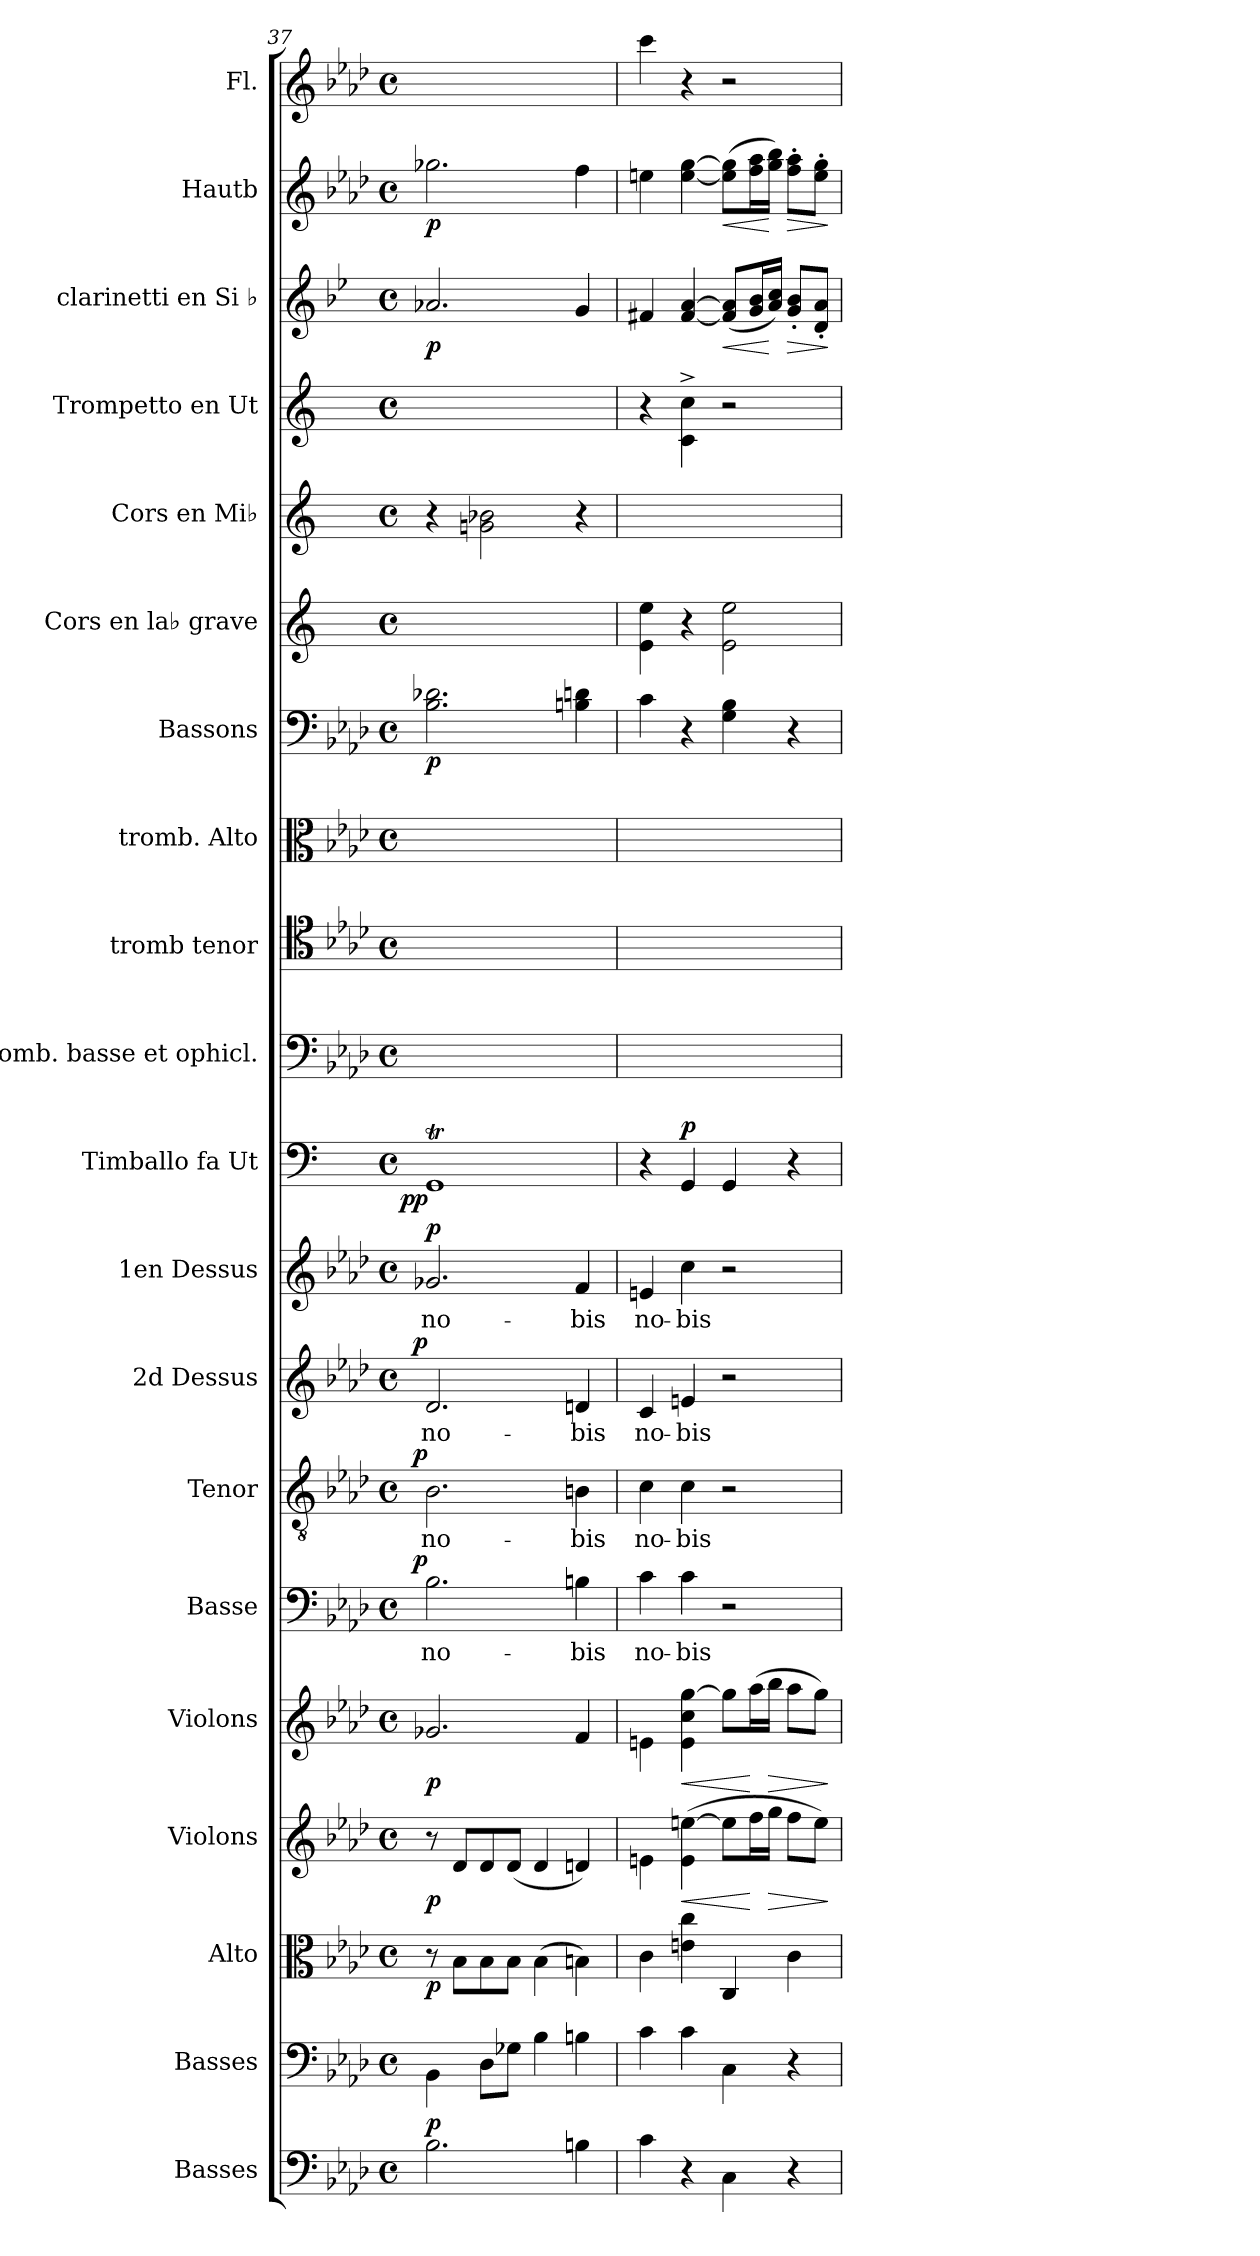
**kern	**dynam	**kern	**kern	**dynam	**kern	**dynam	**kern	**dynam	**kern	**text	**dynam	**kern	**text	**dynam	**kern	**text	**dynam	**kern	**text	**dynam	**kern	**dynam	**kern	**kern	**kern	**kern	**dynam	**kern	**kern	**kern	**kern	**dynam	**kern	**dynam	**kern
*part20	*part20	*part19	*part18	*part18	*part17	*part17	*part16	*part16	*part15	*part15	*part15	*part14	*part14	*part14	*part13	*part13	*part13	*part12	*part12	*part12	*part11	*part11	*part10	*part9	*part8	*part7	*part7	*part6	*part5	*part4	*part3	*part3	*part2	*part2	*part1
*staff20	*staff20	*staff19	*staff18	*staff18	*staff17	*staff17	*staff16	*staff16	*staff15	*staff15	*staff15	*staff14	*staff14	*staff14	*staff13	*staff13	*staff13	*staff12	*staff12	*staff12	*staff11	*staff11	*staff10	*staff9	*staff8	*staff7	*staff7	*staff6	*staff5	*staff4	*staff3	*staff3	*staff2	*staff2	*staff1
*I"Basses	*	*I"Basses	*I"Alto	*	*I"Violons	*	*I"Violons	*	*I"Basse	*	*	*I"Tenor	*	*	*I"2d Dessus	*	*	*I"1en Dessus	*	*	*I"Timballo fa Ut	*	*I"Tromb. basse et ophicl.	*I"tromb tenor	*I"tromb. Alto	*I"Bassons	*	*I"Cors en la♭ grave	*I"Cors en Mi♭	*I"Trompetto en Ut	*I"clarinetti en Si ♭	*	*I"Hautb	*	*I"Fl.
*	*	*	*I'A	*	*I'Vln	*	*I'Vln	*	*I'B	*	*	*I'T	*	*	*	*	*	*	*	*	*	*	*I'B	*I'T	*I'A	*I'Bsn	*	*	*	*	*I'Cl	*	*	*	*I'Fl
*clefF4	*	*clefF4	*clefC3	*	*clefG2	*	*clefG2	*	*clefF4	*	*	*clefGv2	*	*	*clefG2	*	*	*clefG2	*	*	*clefF4	*	*clefF4	*clefC4	*clefC3	*clefF4	*	*clefG2	*clefG2	*clefG2	*clefG2	*	*clefG2	*	*clefG2
*	*	*	*	*	*	*	*	*	*	*	*	*	*	*	*	*	*	*	*	*	*	*	*	*	*	*	*	*ITrd2c4	*ITrd5c9	*	*ITrd1c2	*	*	*	*
*k[b-e-a-d-]	*	*k[b-e-a-d-]	*k[b-e-a-d-]	*	*k[b-e-a-d-]	*	*k[b-e-a-d-]	*	*k[b-e-a-d-]	*	*	*k[b-e-a-d-]	*	*	*k[b-e-a-d-]	*	*	*k[b-e-a-d-]	*	*	*	*	*k[b-e-a-d-]	*k[b-e-a-d-]	*k[b-e-a-d-]	*k[b-e-a-d-]	*	*	*	*	*k[b-e-a-d-]	*	*k[b-e-a-d-]	*	*k[b-e-a-d-]
*f:	*	*f:	*f:	*	*f:	*	*f:	*	*f:	*	*	*f:	*	*	*f:	*	*	*f:	*	*	*	*	*f:	*f:	*f:	*f:	*	*	*	*	*f:	*	*f:	*	*f:
*M4/4	*	*M4/4	*M4/4	*	*M4/4	*	*M4/4	*	*M4/4	*	*	*M4/4	*	*	*M4/4	*	*	*M4/4	*	*	*M4/4	*	*M4/4	*M4/4	*M4/4	*M4/4	*	*M4/4	*M4/4	*M4/4	*M4/4	*	*M4/4	*	*M4/4
*met(c)	*	*met(c)	*met(c)	*	*met(c)	*	*met(c)	*	*met(c)	*	*	*met(c)	*	*	*met(c)	*	*	*met(c)	*	*	*met(c)	*	*met(c)	*met(c)	*met(c)	*met(c)	*	*met(c)	*met(c)	*met(c)	*met(c)	*	*met(c)	*	*met(c)
=37	=37	=37	=37	=37	=37	=37	=37	=37	=37	=37	=37	=37	=37	=37	=37	=37	=37	=37	=37	=37	=37	=37	=37	=37	=37	=37	=37	=37	=37	=37	=37	=37	=37	=37	=37
!	!LO:DY:a	!	!	!	!	!	!	!	!	!LO:LY:i	!LO:DY:a:rj	!	!LO:LY:i	!LO:DY:a:rj	!	!LO:LY:i	!LO:DY:a:rj	!	!	!LO:DY:a	!	!LO:DY:rj	!	!	!	!	!	!	!	!	!	!	!	!	!
2.B-\	p	4BB-\	8r	p	8r	p	2.g-X/	p	2.B-\	no-	p	2.B-\	no-	p	2.d-/	no-	p	2.g-X/	no-	p	1GGT/	pp	1ryy	1ryy	1ryy	2.B-\ 2.d-X\	p	1ryy	4r	1ryy	2.g-X/	p	2.gg-X\	p	1ryy
.	.	.	8B-\L	.	8d-/L	.	.	.	.	.	.	.	.	.	.	.	.	.	.	.	.	.	.	.	.	.	.	.	.	.	.	.	.	.	.
.	.	8D-\L	8B-\	.	8d-/	.	.	.	.	.	.	.	.	.	.	.	.	.	.	.	.	.	.	.	.	.	.	.	2B-X\ 2d-X\	.	.	.	.	.	.
.	.	8G-X\J	8B-\J	.	(>8d-/J	.	.	.	.	.	.	.	.	.	.	.	.	.	.	.	.	.	.	.	.	.	.	.	.	.	.	.	.	.	.
.	.	4B-\	(4B-\	.	4d-/	.	.	.	.	.	.	.	.	.	.	.	.	.	.	.	.	.	.	.	.	.	.	.	.	.	.	.	.	.	.
!	!	!	!	!	!	!	!	!	!	!LO:LY:i	!	!	!LO:LY:i	!	!	!LO:LY:i	!	!	!	!	!	!	!	!	!	!	!	!	!	!	!	!	!	!	!
4Bn\	.	4Bn\	4Bn\)	.	4dn/)	.	4f/	.	4Bn\	-bis	.	4Bn\	-bis	.	4dn/	-bis	.	4f/	-bis	.	.	.	.	.	.	4Bn\ 4dn\	.	.	4r	.	4f/	.	4ff\	.	.
=38	=38	=38	=38	=38	=38	=38	=38	=38	=38	=38	=38	=38	=38	=38	=38	=38	=38	=38	=38	=38	=38	=38	=38	=38	=38	=38	=38	=38	=38	=38	=38	=38	=38	=38	=38
!	!	!	!	!	!	!	!	!	!	!LO:LY:i	!	!	!LO:LY:i	!	!	!LO:LY:i	!	!	!	!	!	!	!	!	!	!	!	!	!	!	!	!	!	!	!
4c\	.	4c\	4c\	.	4en\	.	4en\	.	4c\	no-	.	4c\	no-	.	4c/	no-	.	4en/	no-	.	4r	.	1ryy	1ryy	1ryy	4c\	.	4c\ 4cc\	1ryy	4r	4en/	.	4een\	.	4ccc\
!	!	!	!	!	!	!LO:HP:b	!	!LO:HP:b	!	!LO:LY:i	!	!	!LO:LY:i	!	!	!LO:LY:i	!	!	!	!	!	!LO:DY:a	!	!	!	!	!	!	!	!	!	!	!	!	!
4r	.	4c\	4en\ 4cc\	.	(4e\ [4een\	<	4e\ 4cc\ [4gg\	<	4c\	-bis	.	4c\	-bis	.	4en/	-bis	.	4cc\	-bis	.	4GG/	p	.	.	.	4r	.	4r	.	4c^\ 4cc^\	[4e/ [4g/	.	[4ee\ [4gg\	.	4r
!	!	!	!	!	!	!	!	!	!	!	!	!	!	!	!	!	!	!	!	!	!	!	!	!	!	!	!	!	!	!	!	!LO:HP:b	!	!LO:HP:b	!
4C\	.	4C\	4C/	.	8ee\L]	.	8gg\L]	.	2r	.	.	2r	.	.	2r	.	.	2r	.	.	4GG/	.	.	.	.	4G\ 4B-\	.	2c\ 2cc\	.	2r	(>8e]/ 8g]/L	<	(8ee]\ 8gg]\L	<	2r
.	.	.	.	.	16ff\L	[	(16aa-\L	[	.	.	.	.	.	.	.	.	.	.	.	.	.	.	.	.	.	.	.	.	.	.	16f/ 16a-/L	.	16ff\ 16aa-\L	.	.
!	!	!	!	!	!	!LO:HP:b	!	!LO:HP:b	!	!	!	!	!	!	!	!	!	!	!	!	!	!	!	!	!	!	!	!	!	!	!	!	!	!	!
.	.	.	.	.	16gg\JJ	>	16bb-\JJ	>	.	.	.	.	.	.	.	.	.	.	.	.	.	.	.	.	.	.	.	.	.	.	16g/ 16b-/JJ)	[	16gg\ 16bb-\JJ)	[	.
!	!	!	!	!	!	!	!	!	!	!	!	!	!	!	!	!	!	!	!	!	!	!	!	!	!	!	!	!	!	!	!	!LO:HP:b	!	!LO:HP:b	!
4r	.	4r	4c\	.	8ff\L	.	8aa-\L	.	.	.	.	.	.	.	.	.	.	.	.	.	4r	.	.	.	.	4r	.	.	.	.	8f'>/ 8a-'>/L	>	8ff'\ 8aa-'\L	>	.
.	.	.	.	.	8ee\J)	.	8gg\J)	.	.	.	.	.	.	.	.	.	.	.	.	.	.	.	.	.	.	.	.	.	.	.	8c'>/ 8g'>/J	.	8ee'\ 8gg'\J	.	.
.	.	.	.	.	.	]	.	]	.	.	.	.	.	.	.	.	.	.	.	.	.	.	.	.	.	.	.	.	.	.	.	]	.	]	.
=	=	=	=	=	=	=	=	=	=	=	=	=	=	=	=	=	=	=	=	=	=	=	=	=	=	=	=	=	=	=	=	=	=	=	=
*-	*-	*-	*-	*-	*-	*-	*-	*-	*-	*-	*-	*-	*-	*-	*-	*-	*-	*-	*-	*-	*-	*-	*-	*-	*-	*-	*-	*-	*-	*-	*-	*-	*-	*-	*-
